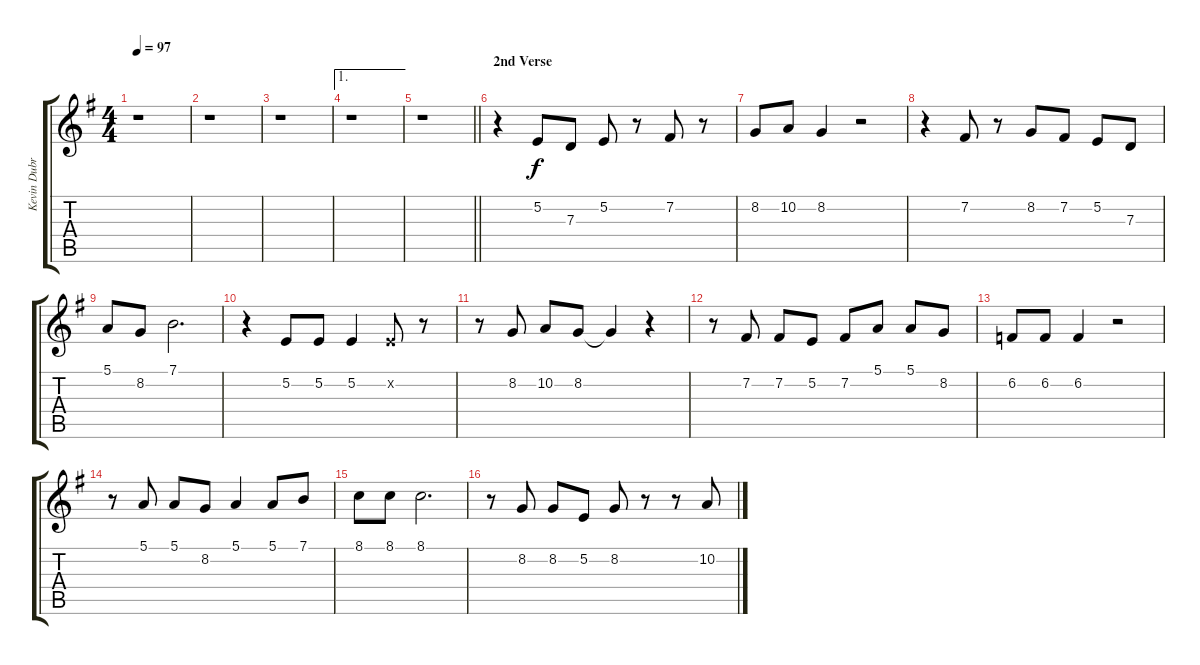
\track ("Kevin Dubrow" "Kevin Dubr") {instrument lead5charang}
\staff {score tabs}
\tuning (E4 B3 G3 D3 A2 E2) {hide}
\ts (4 4)
\tempo 97
\clef g2
\ks g
r.1{dy f} |
r.1 |
r.1 |
\ae 1
r.1 |
\barLineRight lightlight
r.1 |
\section ("" "2nd Verse")
r.4 5.2.8 7.3.8 5.2.8 r.8 7.2.8 r.8 |
8.2.8 10.2.8 8.2.4 r.2 |
r.4 7.2.8 r.8 8.2.8 7.2.8 5.2.8 7.3.8 |
5.1.8 8.2.8 7.1.2{d} |
r.4 5.2.8 5.2.8 5.2.4 5.2{x}.8 r.8 |
r.8 8.2.8 10.2.8 8.2.8 8.2{t}.4 r.4 |
r.8 7.2.8 7.2.8 5.2.8 7.2.8 5.1.8 5.1.8 8.2.8 |
6.2.8 6.2.8 6.2.4 r.2 |
r.8 5.1.8 5.1.8 8.2.8 5.1.4 5.1.8 7.1.8 |
8.1.8 8.1.8 8.1.2{d} |
r.8 8.2.8 8.2.8 5.2.8 8.2.8 r.8 r.8 10.2.8
